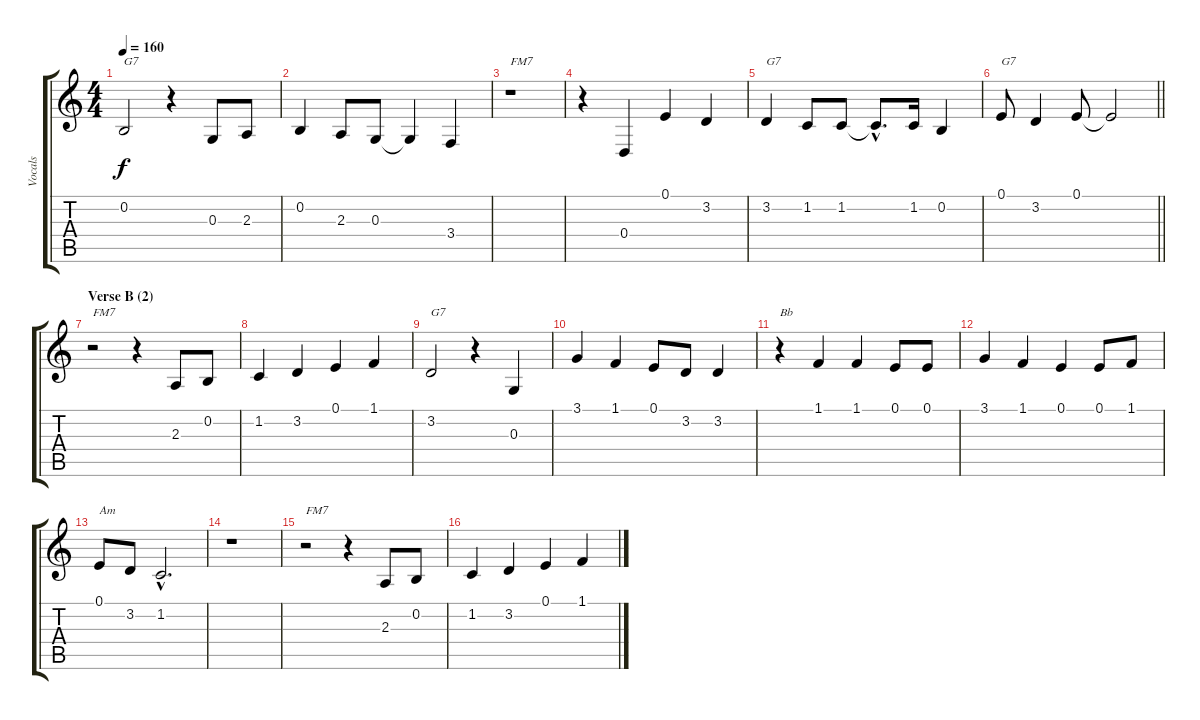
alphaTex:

\track ("Vocals" "Vocals") {instrument sopranosax}
\staff {score tabs}
\tuning (E4 B3 G3 D3 A2 E2) {hide}
\ts (4 4)
\tempo 160
\clef g2
\ks c
0.2.2{txt "G7" dy f} r.4 0.3.8 2.3.8 |
0.2.4 2.3.8 0.3.8 0.3{t}.4 3.4.4 |
r.1{txt "FM7"} |
r.4 0.4.4 0.1.4 3.2.4 |
3.2.4{txt "G7"} 1.2.8 1.2.8 1.2{hac t}.8{d} 1.2.16 0.2.4 |
\barLineRight lightlight
0.1.8{txt "G7"} 3.2.4 0.1.8 0.1{t}.2 |
\section ("" "Verse B (2)")
r.2{txt "FM7"} r.4 2.3.8 0.2.8 |
1.2.4 3.2.4 0.1.4 1.1.4 |
3.2.2{txt "G7"} r.4 0.3.4 |
3.1.4 1.1.4 0.1.8 3.2.8 3.2.4 |
r.4{txt "Bb"} 1.1.4 1.1.4 0.1.8 0.1.8 |
3.1.4 1.1.4 0.1.4 0.1.8 1.1.8 |
0.1.8{txt "Am"} 3.2.8 1.2{hac}.2{d} |
r.1 |
r.2{txt "FM7"} r.4 2.3.8 0.2.8 |
1.2.4 3.2.4 0.1.4 1.1.4
